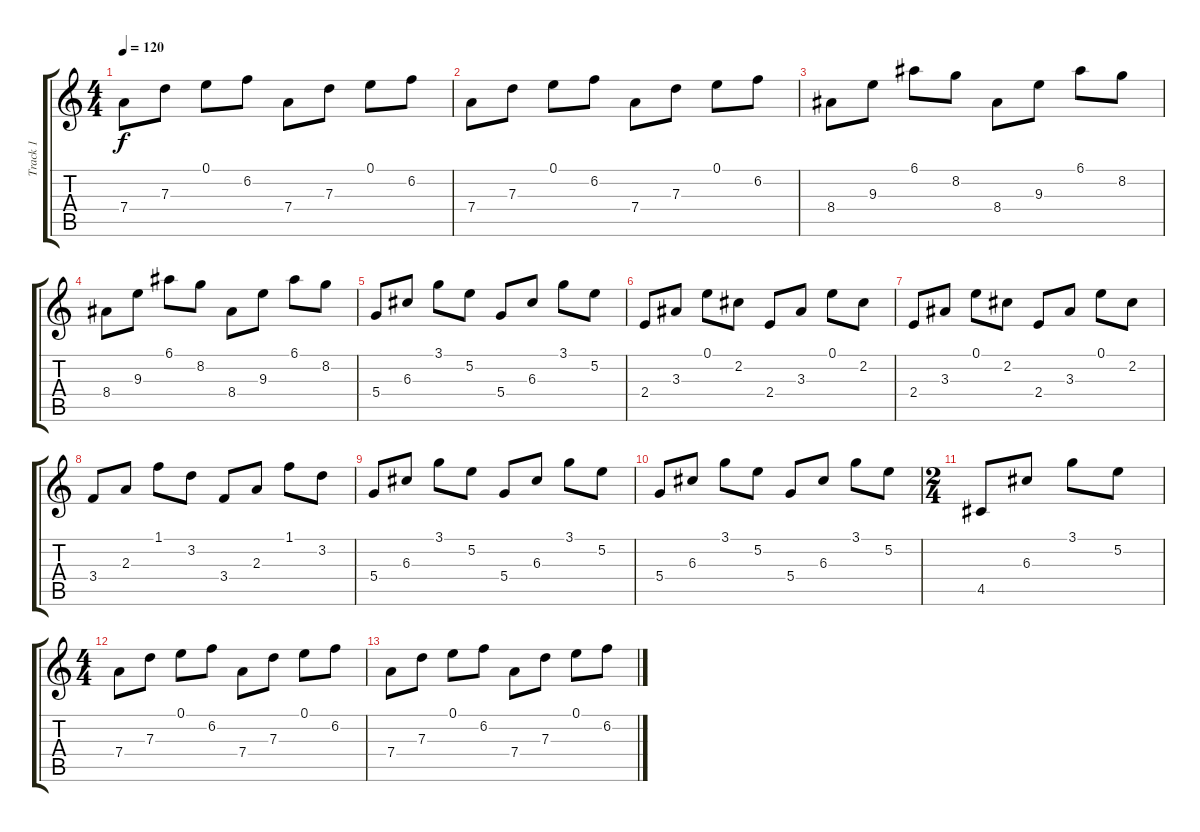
\track ("Track 1" "Track 1") {instrument acousticguitarsteel}
\staff {score tabs}
\tuning (E4 B3 G3 D3 A2 E2) {hide}
\ts (4 4)
\tempo 120
\clef g2
\ks c
7.4.8{dy f} 7.3.8 0.1.8 6.2.8 7.4.8 7.3.8 0.1.8 6.2.8 |
7.4.8 7.3.8 0.1.8 6.2.8 7.4.8 7.3.8 0.1.8 6.2.8 |
8.4.8 9.3.8 6.1.8 8.2.8 8.4.8 9.3.8 6.1.8 8.2.8 |
8.4.8 9.3.8 6.1.8 8.2.8 8.4.8 9.3.8 6.1.8 8.2.8 |
5.4.8 6.3.8 3.1.8 5.2.8 5.4.8 6.3.8 3.1.8 5.2.8 |
2.4.8 3.3.8 0.1.8 2.2.8 2.4.8 3.3.8 0.1.8 2.2.8 |
2.4.8 3.3.8 0.1.8 2.2.8 2.4.8 3.3.8 0.1.8 2.2.8 |
3.4.8 2.3.8 1.1.8 3.2.8 3.4.8 2.3.8 1.1.8 3.2.8 |
5.4.8 6.3.8 3.1.8 5.2.8 5.4.8 6.3.8 3.1.8 5.2.8 |
5.4.8 6.3.8 3.1.8 5.2.8 5.4.8 6.3.8 3.1.8 5.2.8 |
\ts (2 4)
4.5.8 6.3.8 3.1.8 5.2.8 |
\ts (4 4)
7.4.8 7.3.8 0.1.8 6.2.8 7.4.8 7.3.8 0.1.8 6.2.8 |
7.4.8 7.3.8 0.1.8 6.2.8 7.4.8 7.3.8 0.1.8 6.2.8
